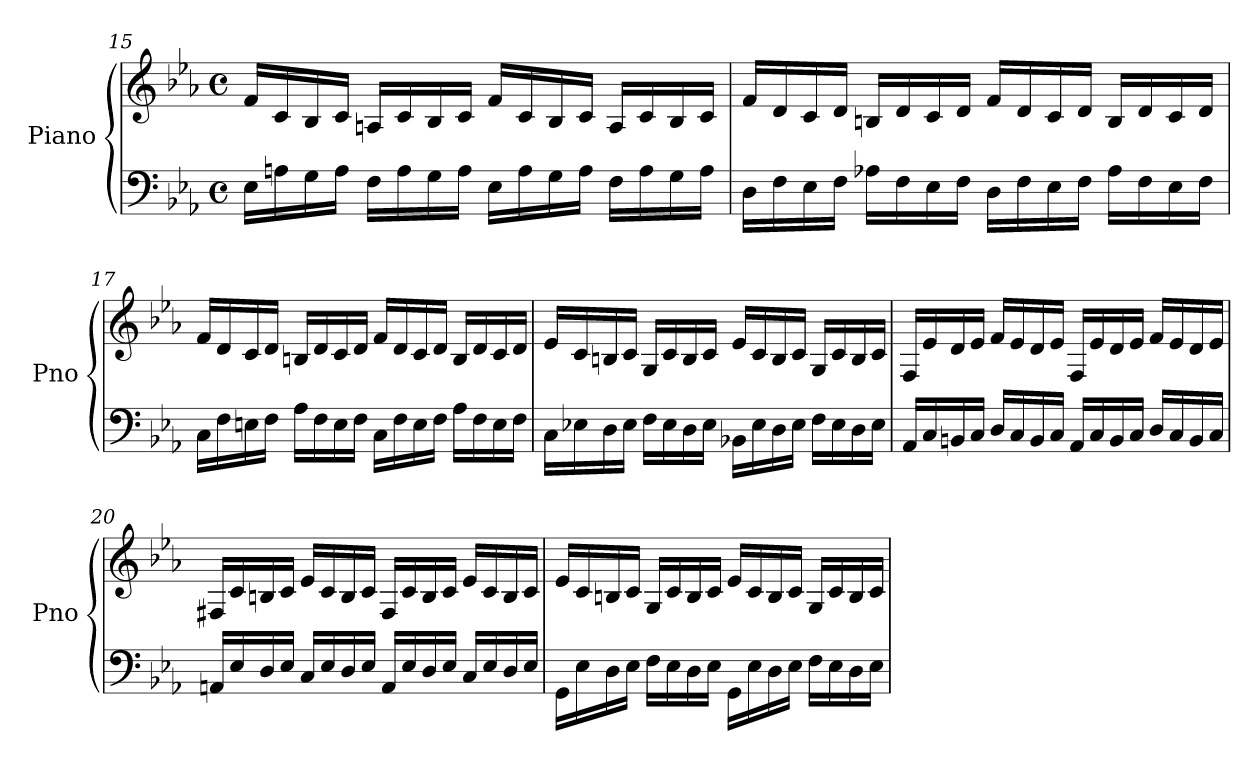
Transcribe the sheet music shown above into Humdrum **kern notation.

**kern	**kern
*part1	*part1
*staff2	*staff1
*I"Piano	*
*I'Pno	*
!!LO:PB:g=z
*clefF4	*clefG2
*k[b-e-a-]	*k[b-e-a-]
*M4/4	*M4/4
*met(c)	*met(c)
=15	=15
16E-\LL	16f/LL
16An\	16c/
16G\	16B-/
16A\JJ	16c/JJ
16F\LL	16An/LL
16A\	16c/
16G\	16B-/
16A\JJ	16c/JJ
16E-\LL	16f/LL
16A\	16c/
16G\	16B-/
16A\JJ	16c/JJ
16F\LL	16A/LL
16A\	16c/
16G\	16B-/
16A\JJ	16c/JJ
!!LO:LB:g=z
=16	=16
16D\LL	16f/LL
16F\	16d/
16E-\	16c/
16F\JJ	16d/JJ
16A-X\LL	16Bn/LL
16F\	16d/
16E-\	16c/
16F\JJ	16d/JJ
16D\LL	16f/LL
16F\	16d/
16E-\	16c/
16F\JJ	16d/JJ
16A-\LL	16B/LL
16F\	16d/
16E-\	16c/
16F\JJ	16d/JJ
=17	=17
16C\LL	16f/LL
16F\	16d/
16En\	16c/
16F\JJ	16d/JJ
16A-\LL	16Bn/LL
16F\	16d/
16E\	16c/
16F\JJ	16d/JJ
16C\LL	16f/LL
16F\	16d/
16E\	16c/
16F\JJ	16d/JJ
16A-\LL	16B/LL
16F\	16d/
16E\	16c/
16F\JJ	16d/JJ
!!LO:LB:g=z
=18	=18
16C\LL	16e-/LL
16E-X\	16c/
16D\	16Bn/
16E-\JJ	16c/JJ
16F\LL	16G/LL
16E-\	16c/
16D\	16B/
16E-\JJ	16c/JJ
16BB-X\LL	16e-/LL
16E-\	16c/
16D\	16B/
16E-\JJ	16c/JJ
16F\LL	16G/LL
16E-\	16c/
16D\	16B/
16E-\JJ	16c/JJ
!!LO:LB:g=z
=19	=19
16AA-/LL	16F/LL
16C/	16e-/
16BBn/	16d/
16C/JJ	16e-/JJ
16D/LL	16f/LL
16C/	16e-/
16BB/	16d/
16C/JJ	16e-/JJ
16AA-/LL	16F/LL
16C/	16e-/
16BB/	16d/
16C/JJ	16e-/JJ
16D/LL	16f/LL
16C/	16e-/
16BB/	16d/
16C/JJ	16e-/JJ
=20	=20
16AAn/LL	16F#X/LL
16E-/	16c/
16D/	16Bn/
16E-/JJ	16c/JJ
16C/LL	16e-/LL
16E-/	16c/
16D/	16B/
16E-/JJ	16c/JJ
16AA/LL	16F#/LL
16E-/	16c/
16D/	16B/
16E-/JJ	16c/JJ
16C/LL	16e-/LL
16E-/	16c/
16D/	16B/
16E-/JJ	16c/JJ
!!LO:LB:g=z
=21	=21
16GG\LL	16e-/LL
16E-\	16c/
16D\	16Bn/
16E-\JJ	16c/JJ
16F\LL	16G/LL
16E-\	16c/
16D\	16B/
16E-\JJ	16c/JJ
16GG\LL	16e-/LL
16E-\	16c/
16D\	16B/
16E-\JJ	16c/JJ
16F\LL	16G/LL
16E-\	16c/
16D\	16B/
16E-\JJ	16c/JJ
=	=
*-	*-
